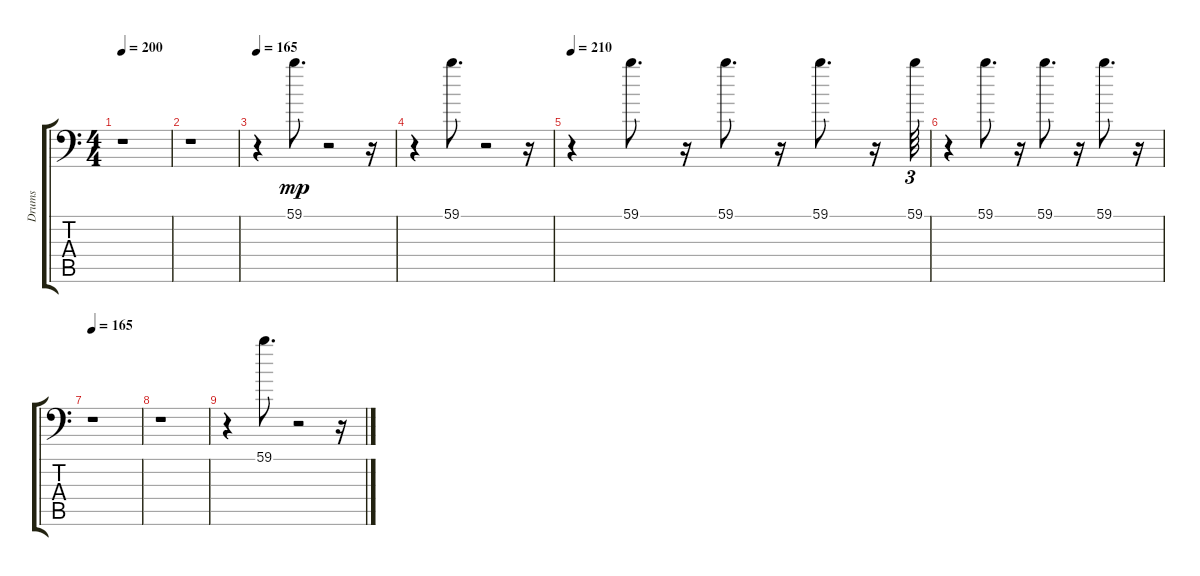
\track ("Drums" "Drums") {instrument acousticgrandpiano}
\staff {score tabs}
\tuning (C-1 C-1 C-1 C-1 C-1 C-1) {hide}
\ts (4 4)
\tempo 200
\clef f4
\ks c
r.1{dy mp} |
r.1 |
\tempo 165
r.4 59.1.8{d} r.2 r.16 |
r.4 59.1.8{d} r.2 r.16 |
\tempo 210
r.4 59.1.8{d} r.16 59.1.8{d} r.16 59.1.8{d} r.16 59.1.64{tu (3 2)} |
r.4 59.1.8{d} r.16 59.1.8{d} r.16 59.1.8{d} r.16 |
\tempo 165
r.1 |
r.1 |
r.4 59.1.8{d} r.2 r.16
